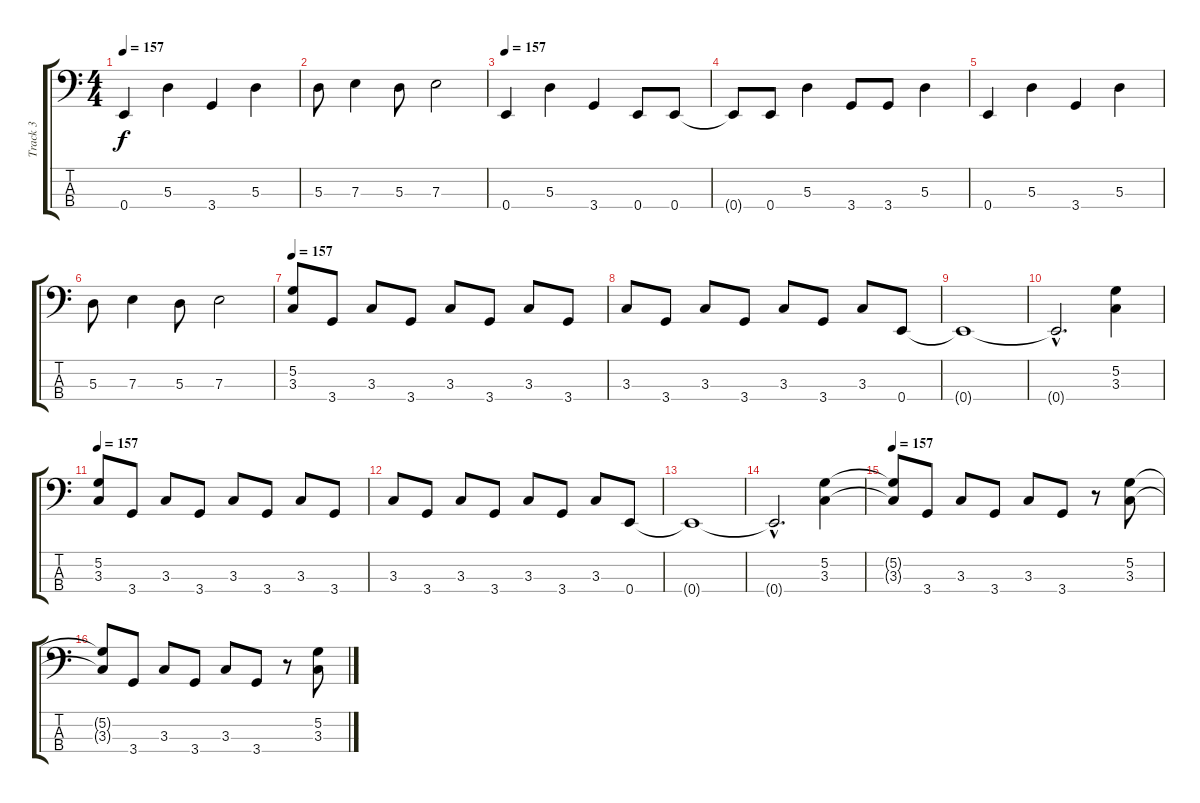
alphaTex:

\track ("Track 3" "Track 3") {instrument electricbasspick}
\staff {score tabs}
\tuning (G2 D2 A1 E1) {hide}
\ts (4 4)
\tempo 157
\clef f4
\ks c
0.4.4{dy f} 5.3.4 3.4.4 5.3.4 |
5.3.8 7.3.4 5.3.8 7.3.2 |
\tempo 157
0.4.4 5.3.4 3.4.4 0.4.8 0.4.8 |
0.4{t}.8 0.4.8 5.3.4 3.4.8 3.4.8 5.3.4 |
0.4.4 5.3.4 3.4.4 5.3.4 |
5.3.8 7.3.4 5.3.8 7.3.2 |
\tempo 157
(5.2 3.3).8 3.4.8 3.3.8 3.4.8 3.3.8 3.4.8 3.3.8 3.4.8 |
3.3.8 3.4.8 3.3.8 3.4.8 3.3.8 3.4.8 3.3.8 0.4.8 |
0.4{t}.1 |
0.4{hac t}.2{d} (5.2 3.3).4 |
\tempo 157
(5.2 3.3).8 3.4.8 3.3.8 3.4.8 3.3.8 3.4.8 3.3.8 3.4.8 |
3.3.8 3.4.8 3.3.8 3.4.8 3.3.8 3.4.8 3.3.8 0.4.8 |
0.4{t}.1 |
0.4{hac t}.2{d} (5.2 3.3).4 |
\tempo 157
(5.2{t} 3.3{t}).8 3.4.8 3.3.8 3.4.8 3.3.8 3.4.8 r.8 (5.2 3.3).8 |
(5.2{t} 3.3{t}).8 3.4.8 3.3.8 3.4.8 3.3.8 3.4.8 r.8 (5.2 3.3).8
